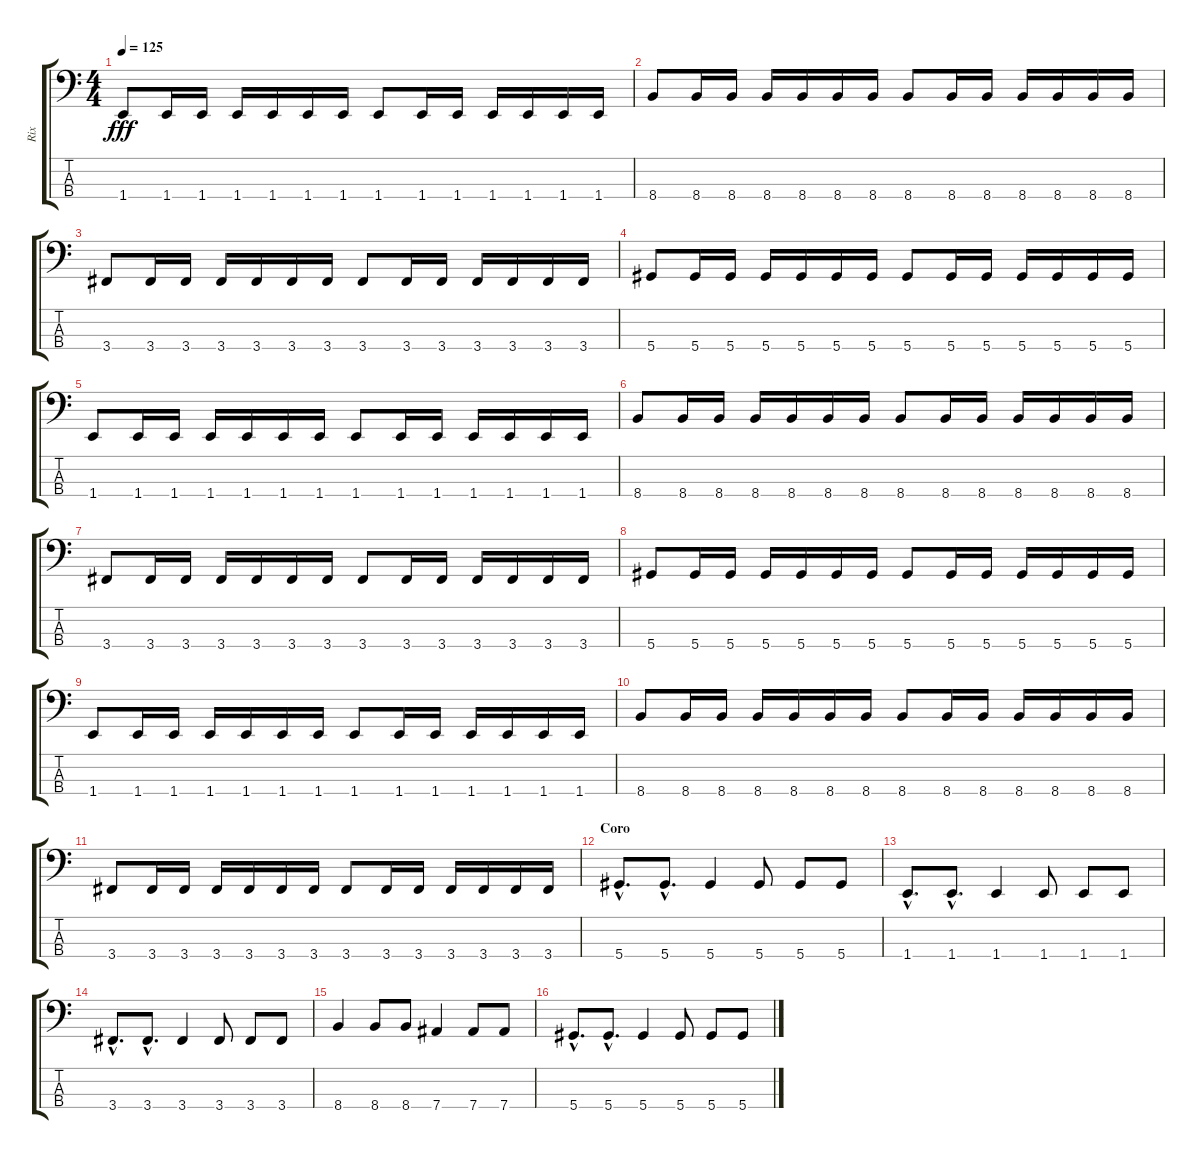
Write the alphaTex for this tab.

\track ("Rix" "Rix") {instrument electricbasspick}
\staff {score tabs}
\tuning (Gb2 Db2 Ab1 Eb1) {hide}
\ts (4 4)
\tempo 125
\clef f4
\ks c
1.4.8{dy fff} 1.4.16 1.4.16 1.4.16 1.4.16 1.4.16 1.4.16 1.4.8 1.4.16 1.4.16 1.4.16 1.4.16 1.4.16 1.4.16 |
8.4.8 8.4.16 8.4.16 8.4.16 8.4.16 8.4.16 8.4.16 8.4.8 8.4.16 8.4.16 8.4.16 8.4.16 8.4.16 8.4.16 |
3.4.8 3.4.16 3.4.16 3.4.16 3.4.16 3.4.16 3.4.16 3.4.8 3.4.16 3.4.16 3.4.16 3.4.16 3.4.16 3.4.16 |
5.4.8 5.4.16 5.4.16 5.4.16 5.4.16 5.4.16 5.4.16 5.4.8 5.4.16 5.4.16 5.4.16 5.4.16 5.4.16 5.4.16 |
1.4.8 1.4.16 1.4.16 1.4.16 1.4.16 1.4.16 1.4.16 1.4.8 1.4.16 1.4.16 1.4.16 1.4.16 1.4.16 1.4.16 |
8.4.8 8.4.16 8.4.16 8.4.16 8.4.16 8.4.16 8.4.16 8.4.8 8.4.16 8.4.16 8.4.16 8.4.16 8.4.16 8.4.16 |
3.4.8 3.4.16 3.4.16 3.4.16 3.4.16 3.4.16 3.4.16 3.4.8 3.4.16 3.4.16 3.4.16 3.4.16 3.4.16 3.4.16 |
5.4.8 5.4.16 5.4.16 5.4.16 5.4.16 5.4.16 5.4.16 5.4.8 5.4.16 5.4.16 5.4.16 5.4.16 5.4.16 5.4.16 |
1.4.8 1.4.16 1.4.16 1.4.16 1.4.16 1.4.16 1.4.16 1.4.8 1.4.16 1.4.16 1.4.16 1.4.16 1.4.16 1.4.16 |
8.4.8 8.4.16 8.4.16 8.4.16 8.4.16 8.4.16 8.4.16 8.4.8 8.4.16 8.4.16 8.4.16 8.4.16 8.4.16 8.4.16 |
3.4.8 3.4.16 3.4.16 3.4.16 3.4.16 3.4.16 3.4.16 3.4.8 3.4.16 3.4.16 3.4.16 3.4.16 3.4.16 3.4.16 |
\section ("" "Coro")
5.4{hac}.8{d} 5.4{hac}.8{d} 5.4.4 5.4.8 5.4.8 5.4.8 |
1.4{hac}.8{d} 1.4{hac}.8{d} 1.4.4 1.4.8 1.4.8 1.4.8 |
3.4{hac}.8{d} 3.4{hac}.8{d} 3.4.4 3.4.8 3.4.8 3.4.8 |
8.4.4 8.4.8 8.4.8 7.4.4 7.4.8 7.4.8 |
5.4{hac}.8{d} 5.4{hac}.8{d} 5.4.4 5.4.8 5.4.8 5.4.8
